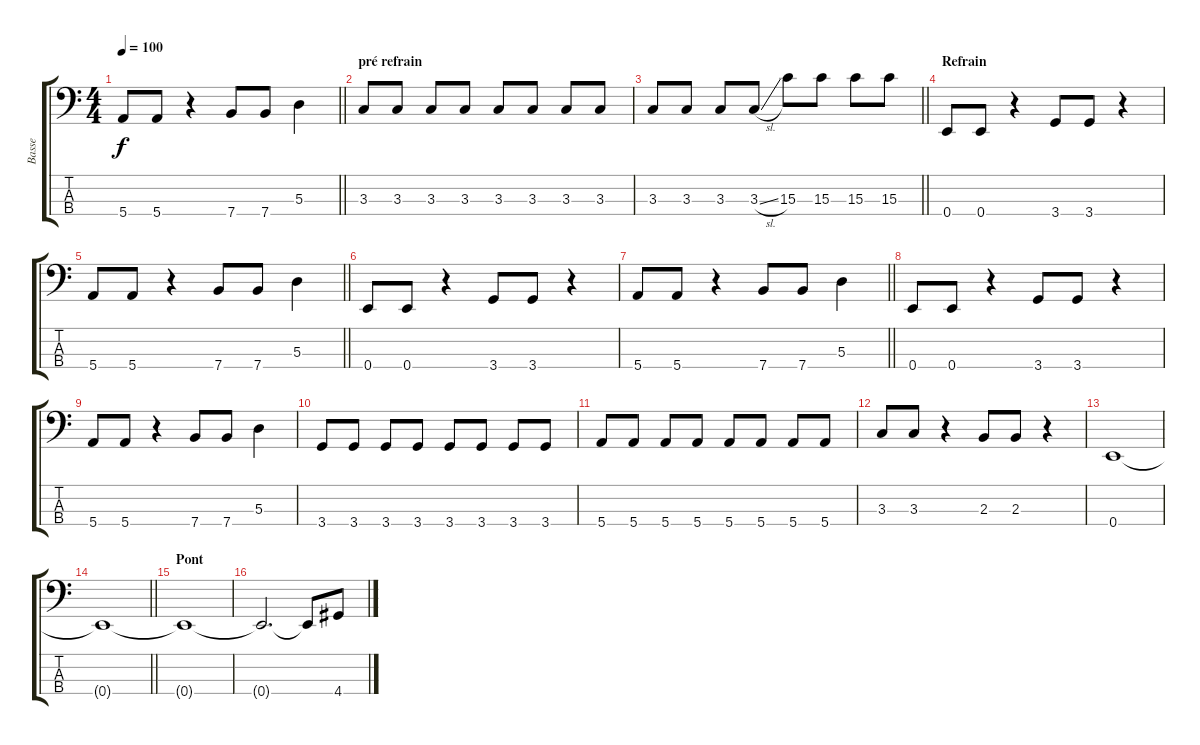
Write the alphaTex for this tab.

\track ("Basse" "Basse") {instrument electricbassfinger}
\staff {score tabs}
\tuning (G2 D2 A1 E1) {hide}
\ts (4 4)
\tempo 100
\clef f4
\barLineRight lightlight
\ks c
5.4.8{dy f} 5.4.8 r.4 7.4.8 7.4.8 5.3.4 |
\section ("" "pré refrain")
3.3.8 3.3.8 3.3.8 3.3.8 3.3.8 3.3.8 3.3.8 3.3.8 |
\barLineRight lightlight
3.3.8 3.3.8 3.3.8 3.3{sl}.8 15.3.8 15.3.8 15.3.8 15.3.8 |
\section ("" "Refrain")
0.4.8 0.4.8 r.4 3.4.8 3.4.8 r.4 |
\barLineRight lightlight
5.4.8 5.4.8 r.4 7.4.8 7.4.8 5.3.4 |
0.4.8 0.4.8 r.4 3.4.8 3.4.8 r.4 |
\barLineRight lightlight
5.4.8 5.4.8 r.4 7.4.8 7.4.8 5.3.4 |
0.4.8 0.4.8 r.4 3.4.8 3.4.8 r.4 |
5.4.8 5.4.8 r.4 7.4.8 7.4.8 5.3.4 |
3.4.8 3.4.8 3.4.8 3.4.8 3.4.8 3.4.8 3.4.8 3.4.8 |
5.4.8 5.4.8 5.4.8 5.4.8 5.4.8 5.4.8 5.4.8 5.4.8 |
3.3.8 3.3.8 r.4 2.3.8 2.3.8 r.4 |
0.4.1 |
\barLineRight lightlight
0.4{t}.1 |
\section ("" "Pont")
0.4{t}.1 |
0.4{t}.2{d} 0.4{t}.8 4.4.8
